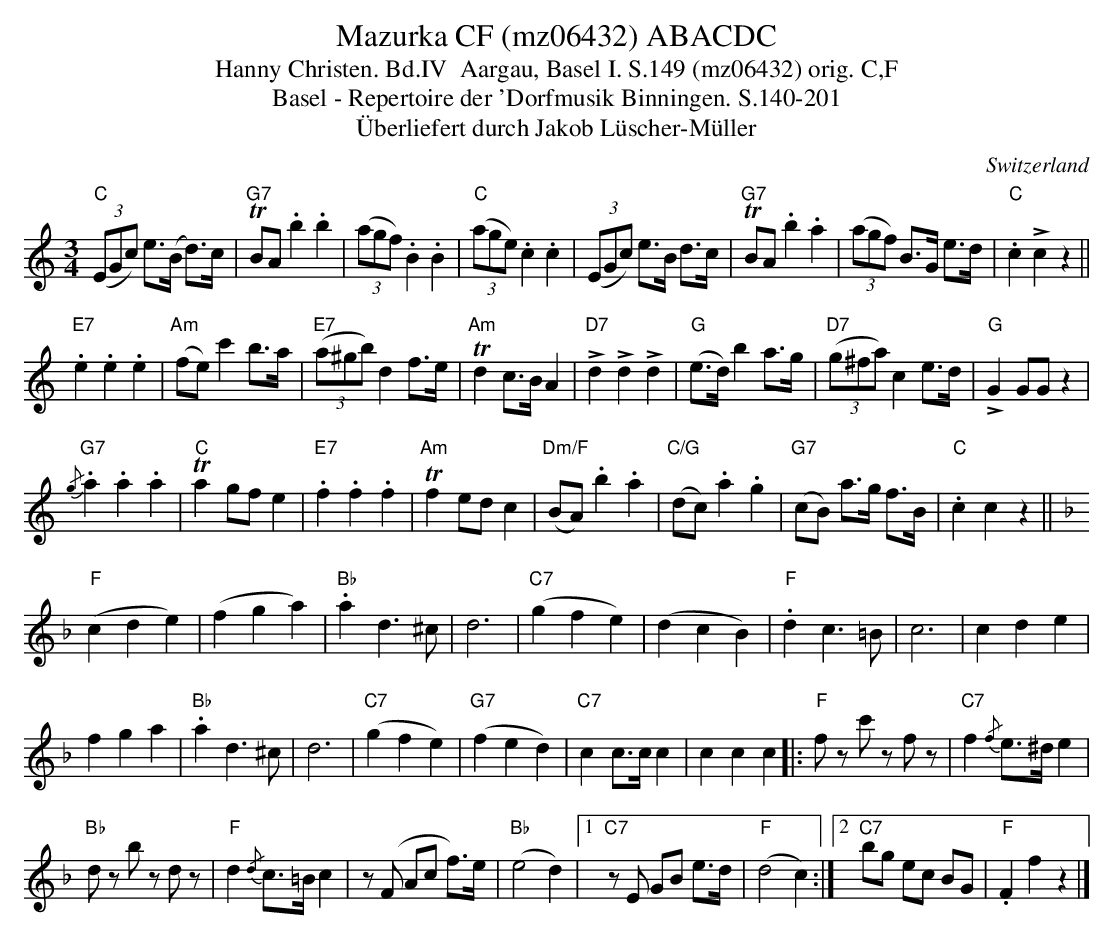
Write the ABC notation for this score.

X:1
T:Mazurka CF (mz06432) ABACDC
T:Hanny Christen. Bd.IV  Aargau, Basel I. S.149 (mz06432) orig. C,F
T: Basel - Repertoire der 'Dorfmusik Binningen. S.140-201
T:Überliefert durch Jakob Lüscher-Müller
M:3/4
L:1/8
O:Switzerland
K:C major
"C"((3EGc) e>(B d>)c | T"G7"BA .b2.b2 | ((3agf) .B2.B2 | ((3"C"age).c2.c2 | ((3EGc) e>B d>c | T"G7"BA .b2.a2 | ((3agf) B>G e>d | "C".c2!>!c2z2 ||
"E7".e2.e2.e2 | ("Am"fe)c'2b>a | "E7"((3a^gb)d2f>e | T"Am"d2c>BA2 | !>!"D7"d2!>!d2!>!d2 | "G"(e>d)b2a>g | "D7"((3g^fa)c2e>d | !>!"G"G2GGz2 |
"G7"{/g}.a2.a2.a2 | T"C"a2gfe2 | "E7".f2.f2.f2 | "Am"Tf2edc2 | "Dm/F"(BA).b2.a2 | "C/G"(dc).a2.g2 | "G7"(cB) a>g f>B | "C".c2c2z2 || [K:F] [L:1/4]
("F"cde) | (fga) | "Bb".ad>^c | d3 | ("C7"gfe) | (dcB) | "F".dc>=B | c3 | cde |
fga | "Bb".ad>^c | d3 | ("C7"gfe) | ("G7"fed) | "C7"cc/>c/c | ccc |: "F"f/z/ c'/z/ f/z/ | "C7"f {/f}e/>^d/ e |
"Bb"d/z/ b/z/ d/z/ | "F"d {/d}c/>=B/c | z/(F/ A/c/ f/>)e/ | ("Bb"e2d) |1 "C7"z/E/ G/B/ e/>d/ | ("F"d2c) :|2 "C7"b/g/ e/c/ B/G/ | "F".Ffz |]
 % mz06432
